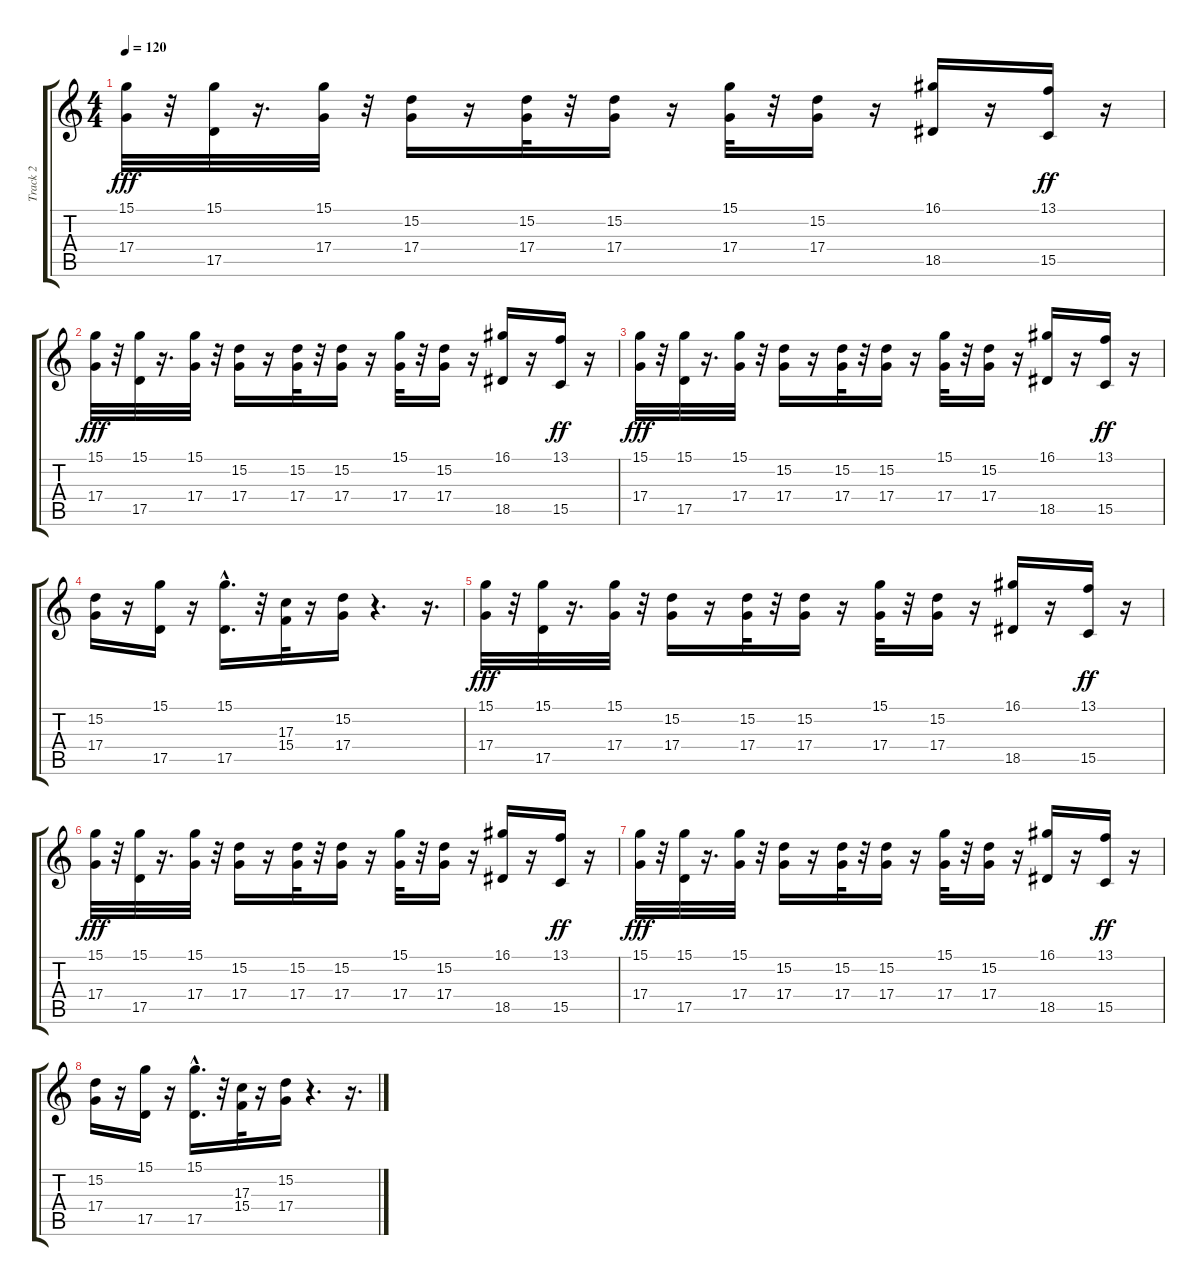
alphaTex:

\track ("Track 2" "Track 2") {instrument orchestrahit}
\staff {score tabs}
\tuning (E4 B3 G3 D3 A2 E2) {hide}
\ts (4 4)
\tempo 120
\clef g2
\ks c
(15.1 17.4).32{dy fff} r.32 (15.1 17.5).32 r.16{d} (15.1 17.4).32 r.32 (15.2 17.4).16 r.16 (15.2 17.4).32 r.32 (15.2 17.4).16 r.16 (15.1 17.4).32 r.32 (15.2 17.4).16 r.16 (16.1 18.5).16 r.16 (13.1 15.5).16{dy ff} r.16 |
(15.1 17.4).32{dy fff} r.32 (15.1 17.5).32 r.16{d} (15.1 17.4).32 r.32 (15.2 17.4).16 r.16 (15.2 17.4).32 r.32 (15.2 17.4).16 r.16 (15.1 17.4).32 r.32 (15.2 17.4).16 r.16 (16.1 18.5).16 r.16 (13.1 15.5).16{dy ff} r.16 |
(15.1 17.4).32{dy fff} r.32 (15.1 17.5).32 r.16{d} (15.1 17.4).32 r.32 (15.2 17.4).16 r.16 (15.2 17.4).32 r.32 (15.2 17.4).16 r.16 (15.1 17.4).32 r.32 (15.2 17.4).16 r.16 (16.1 18.5).16 r.16 (13.1 15.5).16{dy ff} r.16 |
(15.2 17.4).16 r.16 (15.1 17.5).16 r.16 (15.1{hac} 17.5{hac}).16{d} r.32 (17.3 15.4).32 r.16 (15.2 17.4).16 r.4{d} r.16{d} |
(15.1 17.4).32{dy fff} r.32 (15.1 17.5).32 r.16{d} (15.1 17.4).32 r.32 (15.2 17.4).16 r.16 (15.2 17.4).32 r.32 (15.2 17.4).16 r.16 (15.1 17.4).32 r.32 (15.2 17.4).16 r.16 (16.1 18.5).16 r.16 (13.1 15.5).16{dy ff} r.16 |
(15.1 17.4).32{dy fff} r.32 (15.1 17.5).32 r.16{d} (15.1 17.4).32 r.32 (15.2 17.4).16 r.16 (15.2 17.4).32 r.32 (15.2 17.4).16 r.16 (15.1 17.4).32 r.32 (15.2 17.4).16 r.16 (16.1 18.5).16 r.16 (13.1 15.5).16{dy ff} r.16 |
(15.1 17.4).32{dy fff} r.32 (15.1 17.5).32 r.16{d} (15.1 17.4).32 r.32 (15.2 17.4).16 r.16 (15.2 17.4).32 r.32 (15.2 17.4).16 r.16 (15.1 17.4).32 r.32 (15.2 17.4).16 r.16 (16.1 18.5).16 r.16 (13.1 15.5).16{dy ff} r.16 |
(15.2 17.4).16 r.16 (15.1 17.5).16 r.16 (15.1{hac} 17.5{hac}).16{d} r.32 (17.3 15.4).32 r.16 (15.2 17.4).16 r.4{d} r.16{d}
